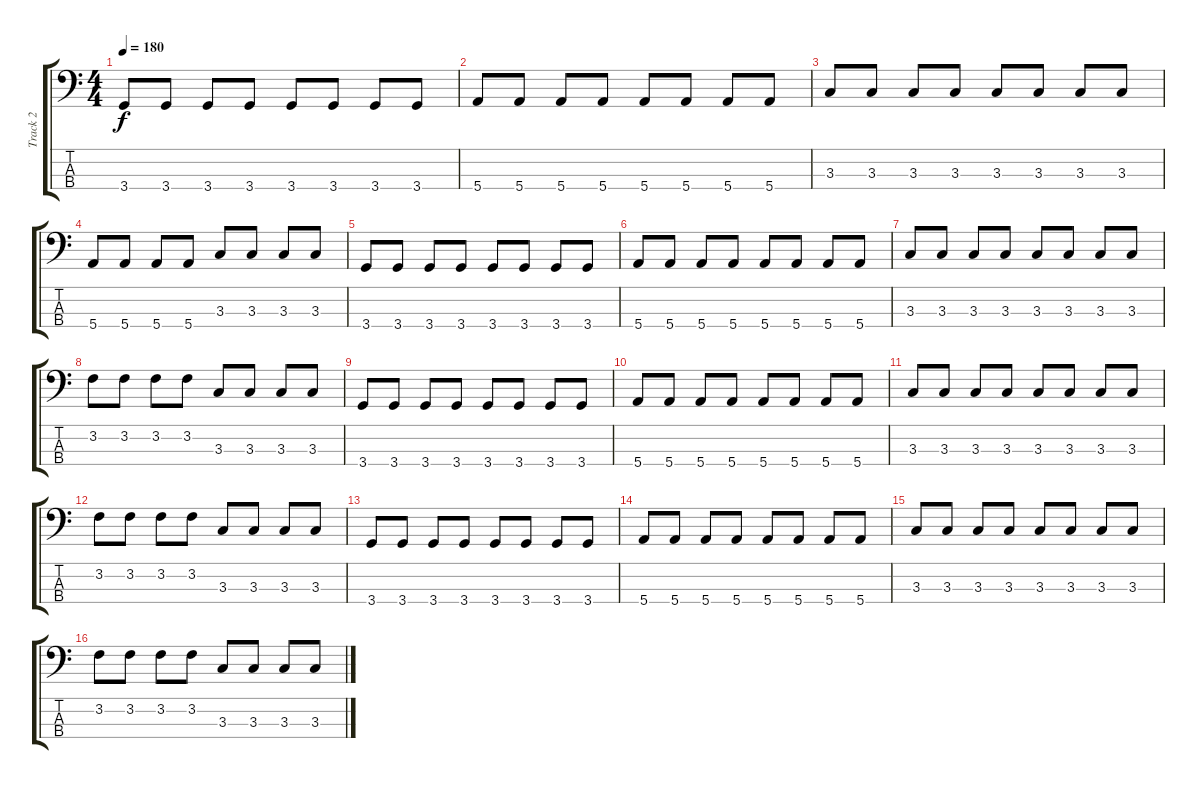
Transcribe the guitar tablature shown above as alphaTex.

\track ("Track 2" "Track 2") {instrument electricbasspick}
\staff {score tabs}
\tuning (G2 D2 A1 E1) {hide}
\ts (4 4)
\tempo 180
\clef f4
\ks c
3.4.8{dy f} 3.4.8 3.4.8 3.4.8 3.4.8 3.4.8 3.4.8 3.4.8 |
5.4.8 5.4.8 5.4.8 5.4.8 5.4.8 5.4.8 5.4.8 5.4.8 |
3.3.8 3.3.8 3.3.8 3.3.8 3.3.8 3.3.8 3.3.8 3.3.8 |
5.4.8 5.4.8 5.4.8 5.4.8 3.3.8 3.3.8 3.3.8 3.3.8 |
3.4.8 3.4.8 3.4.8 3.4.8 3.4.8 3.4.8 3.4.8 3.4.8 |
5.4.8 5.4.8 5.4.8 5.4.8 5.4.8 5.4.8 5.4.8 5.4.8 |
3.3.8 3.3.8 3.3.8 3.3.8 3.3.8 3.3.8 3.3.8 3.3.8 |
3.2.8 3.2.8 3.2.8 3.2.8 3.3.8 3.3.8 3.3.8 3.3.8 |
3.4.8 3.4.8 3.4.8 3.4.8 3.4.8 3.4.8 3.4.8 3.4.8 |
5.4.8 5.4.8 5.4.8 5.4.8 5.4.8 5.4.8 5.4.8 5.4.8 |
3.3.8 3.3.8 3.3.8 3.3.8 3.3.8 3.3.8 3.3.8 3.3.8 |
3.2.8 3.2.8 3.2.8 3.2.8 3.3.8 3.3.8 3.3.8 3.3.8 |
3.4.8 3.4.8 3.4.8 3.4.8 3.4.8 3.4.8 3.4.8 3.4.8 |
5.4.8 5.4.8 5.4.8 5.4.8 5.4.8 5.4.8 5.4.8 5.4.8 |
3.3.8 3.3.8 3.3.8 3.3.8 3.3.8 3.3.8 3.3.8 3.3.8 |
3.2.8 3.2.8 3.2.8 3.2.8 3.3.8 3.3.8 3.3.8 3.3.8
